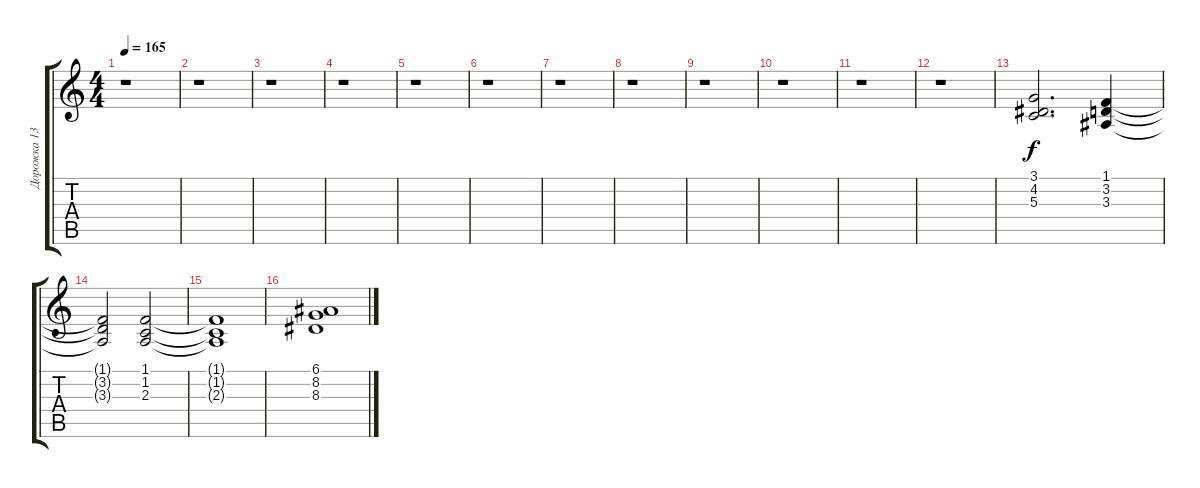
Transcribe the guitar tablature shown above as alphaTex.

\track ("Дорожка 13" "Дорожка 13") {instrument stringensemble2}
\staff {score tabs}
\tuning (E4 B3 G3 D3 A2 E2) {hide}
\ts (4 4)
\tempo 165
\clef g2
\ks c
r.1{dy f} |
r.1 |
r.1 |
r.1 |
r.1 |
r.1 |
r.1 |
r.1 |
r.1 |
r.1 |
r.1 |
r.1 |
(3.1 4.2 5.3).2{d} (1.1 3.2 3.3).4 |
(1.1{t} 3.2{t} 3.3{t}).2 (1.1 1.2 2.3).2 |
(1.1{t} 1.2{t} 2.3{t}).1 |
(6.1 8.2 8.3).1
